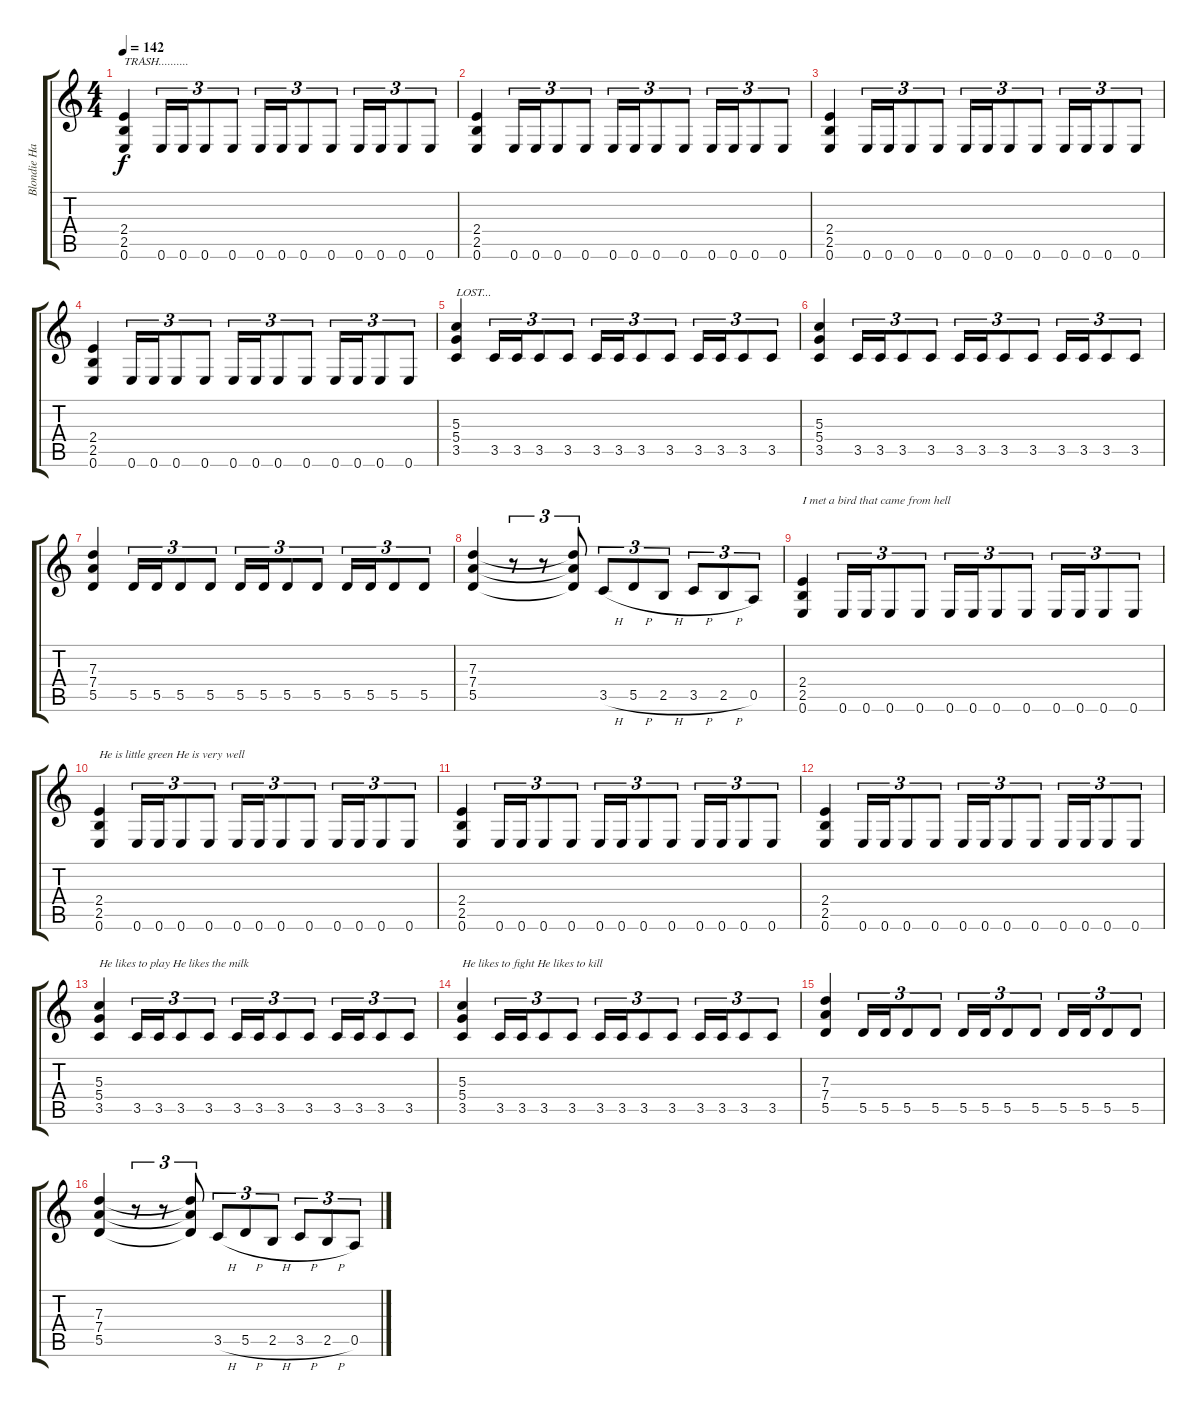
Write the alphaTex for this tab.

\track ("Blondie Hammet" "Blondie Ha") {instrument distortionguitar}
\staff {score tabs}
\tuning (E4 B3 G3 D3 A2 E2) {hide}
\ts (4 4)
\tempo 142
\clef g2
\ks c
(2.4 2.5 0.6).4{txt "TRASH.........." dy f} 0.6.16{tu (3 2)} 0.6.16{tu (3 2)} 0.6.8{tu (3 2)} 0.6.8{tu (3 2)} 0.6.16{tu (3 2)} 0.6.16{tu (3 2)} 0.6.8{tu (3 2)} 0.6.8{tu (3 2)} 0.6.16{tu (3 2)} 0.6.16{tu (3 2)} 0.6.8{tu (3 2)} 0.6.8{tu (3 2)} |
(2.4 2.5 0.6).4 0.6.16{tu (3 2)} 0.6.16{tu (3 2)} 0.6.8{tu (3 2)} 0.6.8{tu (3 2)} 0.6.16{tu (3 2)} 0.6.16{tu (3 2)} 0.6.8{tu (3 2)} 0.6.8{tu (3 2)} 0.6.16{tu (3 2)} 0.6.16{tu (3 2)} 0.6.8{tu (3 2)} 0.6.8{tu (3 2)} |
(2.4 2.5 0.6).4 0.6.16{tu (3 2)} 0.6.16{tu (3 2)} 0.6.8{tu (3 2)} 0.6.8{tu (3 2)} 0.6.16{tu (3 2)} 0.6.16{tu (3 2)} 0.6.8{tu (3 2)} 0.6.8{tu (3 2)} 0.6.16{tu (3 2)} 0.6.16{tu (3 2)} 0.6.8{tu (3 2)} 0.6.8{tu (3 2)} |
(2.4 2.5 0.6).4 0.6.16{tu (3 2)} 0.6.16{tu (3 2)} 0.6.8{tu (3 2)} 0.6.8{tu (3 2)} 0.6.16{tu (3 2)} 0.6.16{tu (3 2)} 0.6.8{tu (3 2)} 0.6.8{tu (3 2)} 0.6.16{tu (3 2)} 0.6.16{tu (3 2)} 0.6.8{tu (3 2)} 0.6.8{tu (3 2)} |
(5.3 5.4 3.5).4{txt "LOST..."} 3.5.16{tu (3 2)} 3.5.16{tu (3 2)} 3.5.8{tu (3 2)} 3.5.8{tu (3 2)} 3.5.16{tu (3 2)} 3.5.16{tu (3 2)} 3.5.8{tu (3 2)} 3.5.8{tu (3 2)} 3.5.16{tu (3 2)} 3.5.16{tu (3 2)} 3.5.8{tu (3 2)} 3.5.8{tu (3 2)} |
(5.3 5.4 3.5).4 3.5.16{tu (3 2)} 3.5.16{tu (3 2)} 3.5.8{tu (3 2)} 3.5.8{tu (3 2)} 3.5.16{tu (3 2)} 3.5.16{tu (3 2)} 3.5.8{tu (3 2)} 3.5.8{tu (3 2)} 3.5.16{tu (3 2)} 3.5.16{tu (3 2)} 3.5.8{tu (3 2)} 3.5.8{tu (3 2)} |
(7.3 7.4 5.5).4 5.5.16{tu (3 2)} 5.5.16{tu (3 2)} 5.5.8{tu (3 2)} 5.5.8{tu (3 2)} 5.5.16{tu (3 2)} 5.5.16{tu (3 2)} 5.5.8{tu (3 2)} 5.5.8{tu (3 2)} 5.5.16{tu (3 2)} 5.5.16{tu (3 2)} 5.5.8{tu (3 2)} 5.5.8{tu (3 2)} |
(7.3 7.4 5.5).4 r.8{tu (3 2)} r.8{tu (3 2)} (7.3{t} 7.4{t} 5.5{t}).8{tu (3 2)} 3.5{h}.8{tu (3 2)} 5.5{h}.8{tu (3 2)} 2.5{h}.8{tu (3 2)} 3.5{h}.8{tu (3 2)} 2.5{h}.8{tu (3 2)} 0.5.8{tu (3 2)} |
(2.4 2.5 0.6).4{txt "I met a bird that came from hell"} 0.6.16{tu (3 2)} 0.6.16{tu (3 2)} 0.6.8{tu (3 2)} 0.6.8{tu (3 2)} 0.6.16{tu (3 2)} 0.6.16{tu (3 2)} 0.6.8{tu (3 2)} 0.6.8{tu (3 2)} 0.6.16{tu (3 2)} 0.6.16{tu (3 2)} 0.6.8{tu (3 2)} 0.6.8{tu (3 2)} |
(2.4 2.5 0.6).4{txt "He is little green He is very well"} 0.6.16{tu (3 2)} 0.6.16{tu (3 2)} 0.6.8{tu (3 2)} 0.6.8{tu (3 2)} 0.6.16{tu (3 2)} 0.6.16{tu (3 2)} 0.6.8{tu (3 2)} 0.6.8{tu (3 2)} 0.6.16{tu (3 2)} 0.6.16{tu (3 2)} 0.6.8{tu (3 2)} 0.6.8{tu (3 2)} |
(2.4 2.5 0.6).4 0.6.16{tu (3 2)} 0.6.16{tu (3 2)} 0.6.8{tu (3 2)} 0.6.8{tu (3 2)} 0.6.16{tu (3 2)} 0.6.16{tu (3 2)} 0.6.8{tu (3 2)} 0.6.8{tu (3 2)} 0.6.16{tu (3 2)} 0.6.16{tu (3 2)} 0.6.8{tu (3 2)} 0.6.8{tu (3 2)} |
(2.4 2.5 0.6).4 0.6.16{tu (3 2)} 0.6.16{tu (3 2)} 0.6.8{tu (3 2)} 0.6.8{tu (3 2)} 0.6.16{tu (3 2)} 0.6.16{tu (3 2)} 0.6.8{tu (3 2)} 0.6.8{tu (3 2)} 0.6.16{tu (3 2)} 0.6.16{tu (3 2)} 0.6.8{tu (3 2)} 0.6.8{tu (3 2)} |
(5.3 5.4 3.5).4{txt "He likes to play He likes the milk"} 3.5.16{tu (3 2)} 3.5.16{tu (3 2)} 3.5.8{tu (3 2)} 3.5.8{tu (3 2)} 3.5.16{tu (3 2)} 3.5.16{tu (3 2)} 3.5.8{tu (3 2)} 3.5.8{tu (3 2)} 3.5.16{tu (3 2)} 3.5.16{tu (3 2)} 3.5.8{tu (3 2)} 3.5.8{tu (3 2)} |
(5.3 5.4 3.5).4{txt "He likes to fight He likes to kill"} 3.5.16{tu (3 2)} 3.5.16{tu (3 2)} 3.5.8{tu (3 2)} 3.5.8{tu (3 2)} 3.5.16{tu (3 2)} 3.5.16{tu (3 2)} 3.5.8{tu (3 2)} 3.5.8{tu (3 2)} 3.5.16{tu (3 2)} 3.5.16{tu (3 2)} 3.5.8{tu (3 2)} 3.5.8{tu (3 2)} |
(7.3 7.4 5.5).4 5.5.16{tu (3 2)} 5.5.16{tu (3 2)} 5.5.8{tu (3 2)} 5.5.8{tu (3 2)} 5.5.16{tu (3 2)} 5.5.16{tu (3 2)} 5.5.8{tu (3 2)} 5.5.8{tu (3 2)} 5.5.16{tu (3 2)} 5.5.16{tu (3 2)} 5.5.8{tu (3 2)} 5.5.8{tu (3 2)} |
(7.3 7.4 5.5).4 r.8{tu (3 2)} r.8{tu (3 2)} (7.3{t} 7.4{t} 5.5{t}).8{tu (3 2)} 3.5{h}.8{tu (3 2)} 5.5{h}.8{tu (3 2)} 2.5{h}.8{tu (3 2)} 3.5{h}.8{tu (3 2)} 2.5{h}.8{tu (3 2)} 0.5.8{tu (3 2)}
